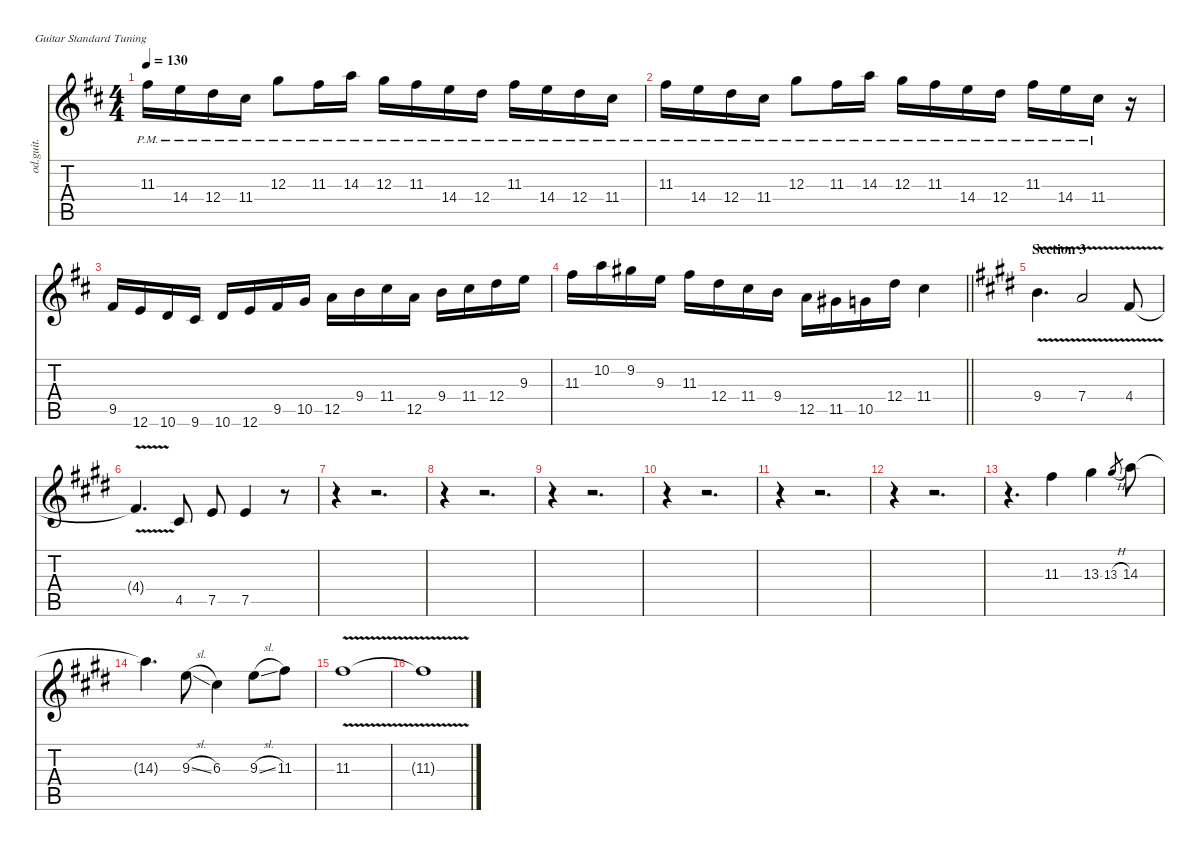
\defaultSystemsLayout 4
\hideDynamics
\bracketExtendMode nobrackets
\otherSystemsTrackNameOrientation horizontal
\track ("Al - Electric Guitar" "od.guit.") {instrument overdrivenguitar}
\staff {score tabs}
\tuning (E4 B3 G3 D3 A2 E2)
\ts (4 4)
\tempo 130
\clef g2
\ks d
11.3{pm acc #}.16{dy f beam Down} 14.4{pm acc forcenatural}.16{beam Down} 12.4{pm acc forcenatural}.16{beam Down} 11.4{pm acc #}.16{beam Down} 12.3{pm acc forcenatural}.8{beam Down} 11.3{pm acc #}.16{beam Down} 14.3{pm acc forcenatural}.16{beam Down} 12.3{pm acc forcenatural}.16{beam Down} 11.3{pm acc #}.16{beam Down} 14.4{pm acc forcenatural}.16{beam Down} 12.4{pm acc forcenatural}.16{beam Down} 11.3{pm acc #}.16{beam Down} 14.4{pm acc forcenatural}.16{beam Down} 12.4{pm acc forcenatural}.16{beam Down} 11.4{pm acc #}.16{beam Down} |
11.3{pm acc #}.16{beam Down} 14.4{pm acc forcenatural}.16{beam Down} 12.4{pm acc forcenatural}.16{beam Down} 11.4{pm acc #}.16{beam Down} 12.3{pm acc forcenatural}.8{beam Down} 11.3{pm acc #}.16{beam Down} 14.3{pm acc forcenatural}.16{beam Down} 12.3{pm acc forcenatural}.16{beam Down} 11.3{pm acc #}.16{beam Down} 14.4{pm acc forcenatural}.16{beam Down} 12.4{pm acc forcenatural}.16{beam Down} 11.3{pm acc #}.16{beam Down} 14.4{pm acc forcenatural}.16{beam Down} 11.4{pm acc #}.16{beam Down} r.16{beam Down} |
9.5{acc #}.16{beam Up} 12.6{acc forcenatural}.16{beam Up} 10.6{acc forcenatural}.16{beam Up} 9.6{acc #}.16{beam Up} 10.6{acc forcenatural}.16{beam Up} 12.6{acc forcenatural}.16{beam Up} 9.5{acc #}.16{beam Up} 10.5{acc forcenatural}.16{beam Up} 12.5{acc forcenatural}.16{beam Down} 9.4{acc forcenatural}.16{beam Down} 11.4{acc #}.16{beam Down} 12.5{acc forcenatural}.16{beam Down} 9.4{acc forcenatural}.16{beam Down} 11.4{acc #}.16{beam Down} 12.4{acc forcenatural}.16{beam Down} 9.3{acc forcenatural}.16{beam Down} |
\barLineRight lightlight
11.3{acc #}.16{beam Down} 10.2{acc forcenatural}.16{beam Down} 9.2{acc #}.16{beam Down} 9.3{acc forcenatural}.16{beam Down} 11.3{acc #}.16{beam Down} 12.4{acc forcenatural}.16{beam Down} 11.4{acc #}.16{beam Down} 9.4{acc forcenatural}.16{beam Down} 12.5{acc forcenatural}.16{beam Down} 11.5{acc #}.16{beam Down} 10.5{acc forcenatural}.16{beam Down} 12.4{acc forcenatural}.16{beam Down} 11.4{acc #}.4{beam Down} |
\section ("" "Section 3")
\ks e
9.4{v acc forcenatural}.4{d beam Down} 7.4{v acc forcenatural}.2{beam Up} 4.4{v acc #}.8{beam Up} |
4.4{v t acc #}.4{d beam Up} 4.5{acc #}.8{beam Up} 7.5{acc forcenatural}.8{beam Up} 7.5{acc forcenatural}.4{beam Up} r.8{beam Up} |
r.4{beam Down} r.2{d beam Down} |
r.4{beam Down} r.2{d beam Down} |
r.4{beam Down} r.2{d beam Down} |
r.4{beam Down} r.2{d beam Down} |
r.4{beam Down} r.2{d beam Down} |
r.4{beam Down} r.2{d beam Down} |
r.4{d beam Down} 11.3{acc #}.4{beam Down} 13.3{acc #}.4{beam Down} 13.3{h acc #}.8{gr dy mf beam Up} 14.3{acc forcenatural}.8{dy f beam Down} |
14.3{t acc forcenatural}.4{d beam Down} 9.3{sl acc forcenatural}.8{beam Down} 6.3{acc #}.4{beam Down} 9.3{sl acc forcenatural}.8{beam Down} 11.3{acc #}.8{beam Down} |
11.3{v acc #}.1{beam Down} |
11.3{v t acc #}.1{beam Down}
